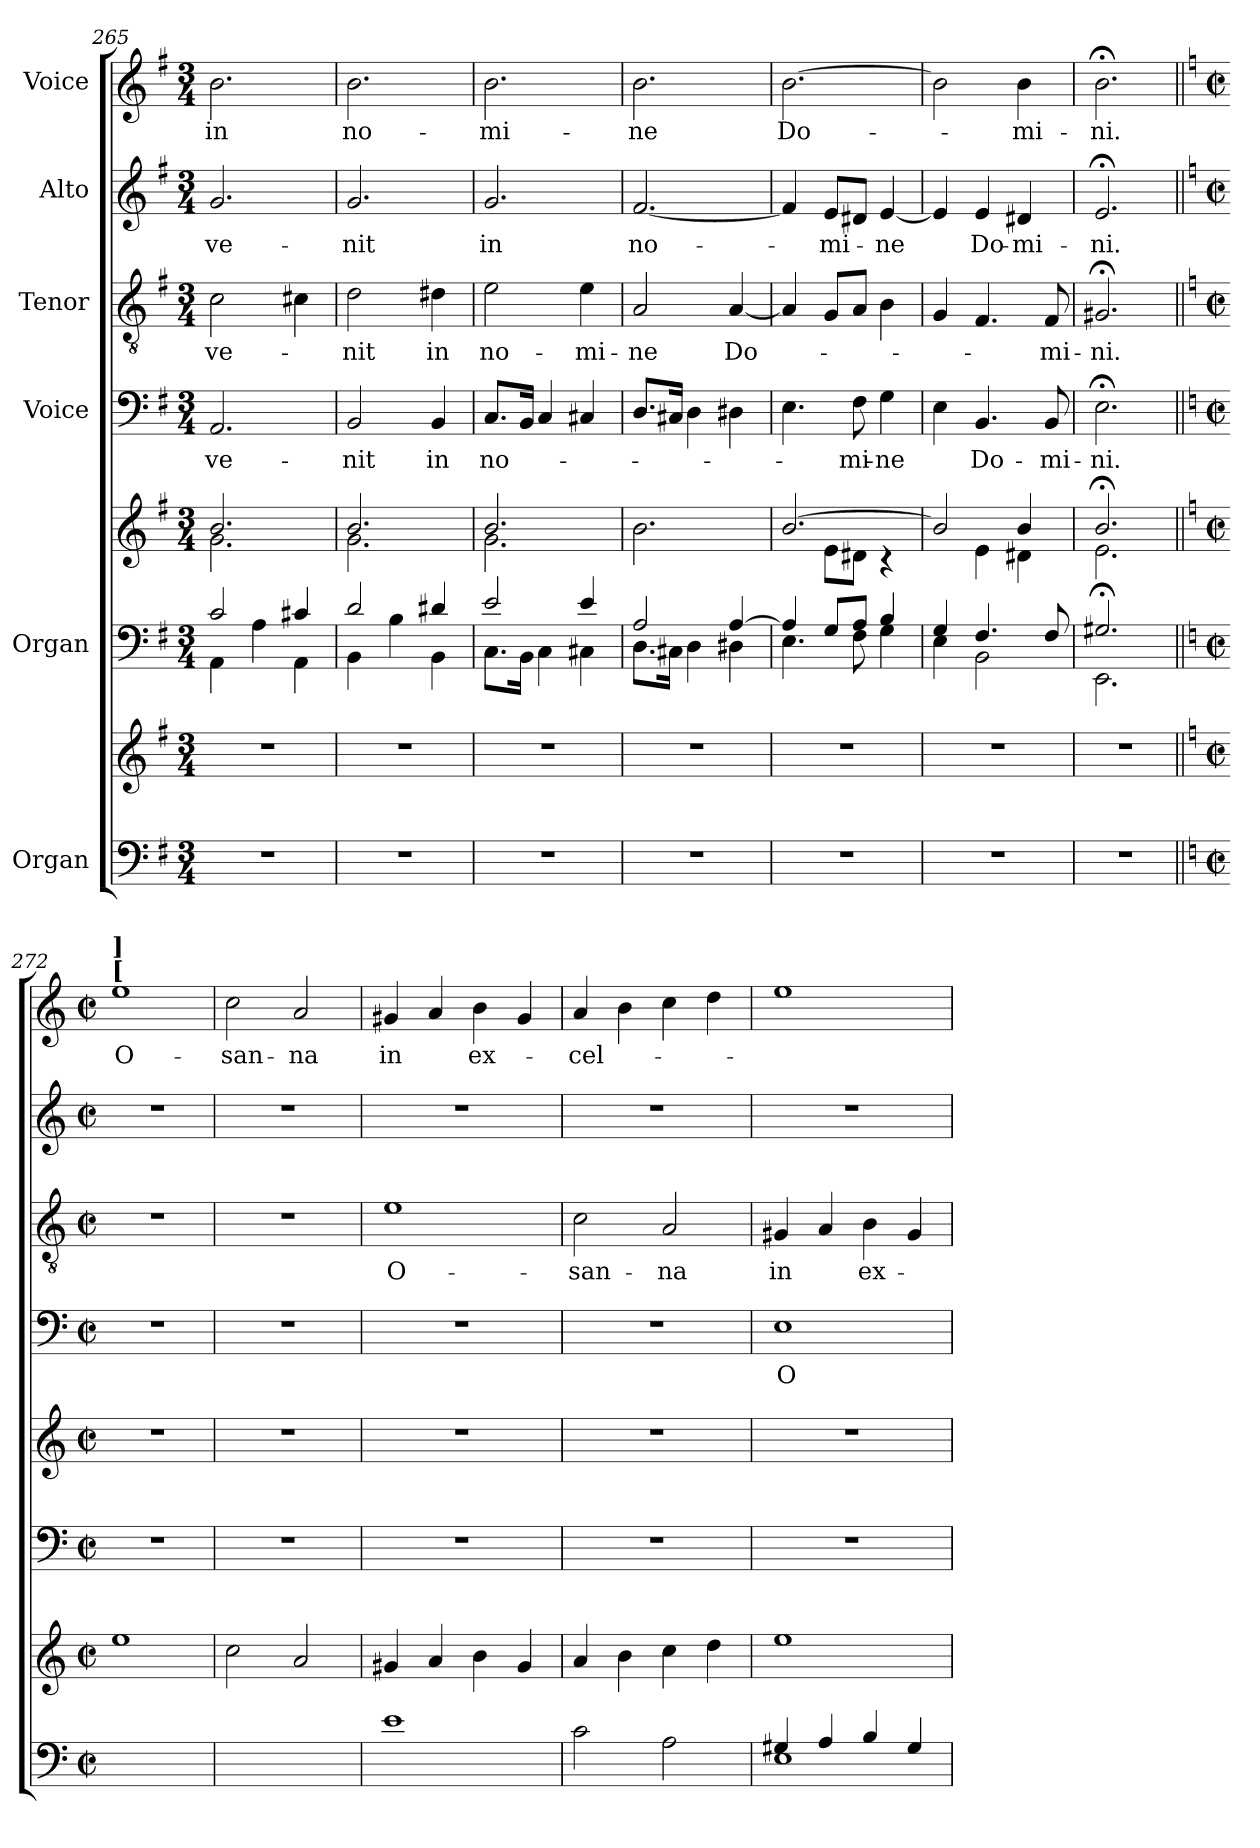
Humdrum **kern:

**kern	**kern	**kern	**kern	**kern	**text	**kern	**text	**kern	**text	**kern	**text
*part6	*part6	*part5	*part5	*part4	*part4	*part3	*part3	*part2	*part2	*part1	*part1
*staff8	*staff7	*staff6	*staff5	*staff4	*staff4	*staff3	*staff3	*staff2	*staff2	*staff1	*staff1
*I"Organ	*	*I"Organ	*	*I"Voice	*	*I"Tenor	*	*I"Alto	*	*I"Voice	*
*clefF4	*clefG2	*clefF4	*clefG2	*clefF4	*	*clefGv2	*	*clefG2	*	*clefG2	*
*k[f#]	*k[f#]	*k[f#]	*k[f#]	*k[f#]	*	*k[f#]	*	*k[f#]	*	*k[f#]	*
*M3/4	*M3/4	*M3/4	*M3/4	*M3/4	*	*M3/4	*	*M3/4	*	*M3/4	*
=265	=265	=265	=265	=265	=265	=265	=265	=265	=265	=265	=265
*	*	*^	*^	*	*	*	*	*	*	*	*
!	!	!	!	!	!	!	!LO:LY:b	!	!LO:LY:b	!	!LO:LY:b	!	!LO:LY:b
2.r	2.r	2c/	4AA\	2.b/	2.g\	2.AA/	ve-	2c\	ve-	2.g/	ve-	2.b\	in
.	.	.	4A\	.	.	.	.	.	.	.	.	.	.
.	.	4c#X/	4AA\	.	.	.	.	4c#X\	.	.	.	.	.
!!LO:PB:g=z
=266	=266	=266	=266	=266	=266	=266	=266	=266	=266	=266	=266	=266	=266
!	!	!	!	!	!	!	!LO:LY:b	!	!LO:LY:b	!	!LO:LY:b	!	!LO:LY:b
2.r	2.r	2d/	4BB\	2.b/	2.g\	2BB/	-nit	2d\	-nit	2.g/	-nit	2.b\	no-
.	.	.	4B\	.	.	.	.	.	.	.	.	.	.
!	!	!	!	!	!	!	!LO:LY:b	!	!LO:LY:b	!	!	!	!
.	.	4d#X/	4BB\	.	.	4BB/	in	4d#X\	in	.	.	.	.
=267	=267	=267	=267	=267	=267	=267	=267	=267	=267	=267	=267	=267	=267
!	!	!	!	!	!	!	!LO:LY:b	!	!LO:LY:b	!	!LO:LY:b	!	!LO:LY:b
2.r	2.r	2e/	8.C\L	2.b/	2.g\	8.C/L	no-	2e\	no-	2.g/	in	2.b\	-mi-
.	.	.	16BB\Jk	.	.	16BB/Jk	.	.	.	.	.	.	.
.	.	.	4C\	.	.	4C/	.	.	.	.	.	.	.
!	!	!	!	!	!	!	!	!	!LO:LY:b	!	!	!	!
.	.	4e/	4C#X\	.	.	4C#X/	.	4e\	-mi-	.	.	.	.
*	*	*	*	*v	*v	*	*	*	*	*	*	*	*
=268	=268	=268	=268	=268	=268	=268	=268	=268	=268	=268	=268	=268
!	!	!	!	!	!	!	!	!LO:LY:b	!	!LO:LY:b	!	!LO:LY:b
2.r	2.r	2A/	8.D\L	2.b\	8.D/L	.	2A/	-ne	[2.f#/	no-	2.b\	-ne
.	.	.	16C#X\Jk	.	16C#X/Jk	.	.	.	.	.	.	.
.	.	.	4D\	.	4D\	.	.	.	.	.	.	.
!	!	!	!	!	!	!	!	!LO:LY:b	!	!	!	!
.	.	[4A/	4D#X\	.	4D#X\	.	[4A/	Do-	.	.	.	.
=269	=269	=269	=269	=269	=269	=269	=269	=269	=269	=269	=269	=269
*	*	*	*	*^	*	*	*	*	*	*	*	*
!	!	!	!	!	!	!	!	!	!	!	!	!	!LO:LY:b
2.r	2.r	4A/]	4.E\	[2.b/	4ryy	4.E\	.	4A/]	.	4f#/]	.	[2.b\	Do-
!	!	!	!	!	!	!	!	!	!	!	!LO:LY:b	!	!
.	.	8G/L	.	.	8e\L	.	.	8G/L	.	8e/L	-mi-	.	.
!	!	!	!	!	!	!	!LO:LY:b	!	!	!	!	!	!
.	.	8A/J	8F#\	.	8d#X\J	8F#\	-mi-	8A/J	.	8d#X/J	.	.	.
!	!	!	!	!	!	!	!LO:LY:b	!	!	!	!LO:LY:b	!	!
.	.	4B/	4G\	.	4r	4G\	-ne	4B\	.	[4e/	-ne	.	.
=270	=270	=270	=270	=270	=270	=270	=270	=270	=270	=270	=270	=270	=270
2.r	2.r	4G/	4E\	2b/]	4ryy	4E\	.	4G/	.	4e/]	.	2b\]	.
!	!	!	!	!	!	!	!LO:LY:b	!	!	!	!LO:LY:b	!	!
.	.	4.F#/	2BB\	.	4e\	4.BB/	Do-	4.F#/	.	4e/	Do-	.	.
!	!	!	!	!	!	!	!	!	!	!	!LO:LY:b	!	!LO:LY:b
.	.	.	.	4b/	4d#X\	.	.	.	.	4d#X/	-mi-	4b\	-mi-
!	!	!	!	!	!	!	!LO:LY:b	!	!LO:LY:b	!	!	!	!
.	.	8F#/	.	.	.	8BB/	-mi-	8F#/	-mi-	.	.	.	.
=271	=271	=271	=271	=271	=271	=271	=271	=271	=271	=271	=271	=271	=271
!	!	!	!	!	!	!	!LO:LY:b	!	!LO:LY:b	!	!LO:LY:b	!	!LO:LY:b
2.r	2.r	2.G#X;</	2.EE\	2.b;</	2.e\	2.E;<\	-ni.	2.G#X;</	-ni.	2.e;</	-ni.	2.b;<\	-ni.
*	*	*v	*v	*	*	*	*	*	*	*	*	*	*
*	*	*	*v	*v	*	*	*	*	*	*	*	*
!!LO:LB:g=z
=272||	=272||	=272||	=272||	=272||	=272||	=272||	=272||	=272||	=272||	=272||	=272||
*k[]	*k[]	*k[]	*k[]	*k[]	*	*k[]	*	*k[]	*	*k[]	*
*M2/2	*M2/2	*M2/2	*M2/2	*M2/2	*	*M2/2	*	*M2/2	*	*M2/2	*
*met(c|)	*met(c|)	*met(c|)	*met(c|)	*met(c|)	*	*met(c|)	*	*met(c|)	*	*met(c|)	*
*	*	*	*	*	*	*	*	*	*	*MM200	*
*	*	*^	*^	*	*	*	*	*	*	*	*
!	!	!	!	!	!	!	!	!	!	!	!	!LO:TX:a:B:t=[	!
!	!	!	!	!	!	!	!	!	!	!	!	!LO:TX:a:B:t=]	!
!	!	!	!	!	!	!	!	!	!	!	!	!	!LO:LY:b
*	*	*v	*v	*	*	*	*	*	*	*	*	*	*
*	*	*	*v	*v	*	*	*	*	*	*	*	*
1ryy	1ee	1r	1r	1r	.	1r	.	1r	.	1ee	O-
=273	=273	=273	=273	=273	=273	=273	=273	=273	=273	=273	=273
!	!	!	!	!	!	!	!	!	!	!	!LO:LY:b
1ryy	2cc\	1r	1r	1r	.	1r	.	1r	.	2cc\	-san-
!	!	!	!	!	!	!	!	!	!	!	!LO:LY:b
.	2a/	.	.	.	.	.	.	.	.	2a/	-na
=274	=274	=274	=274	=274	=274	=274	=274	=274	=274	=274	=274
!	!	!	!	!	!	!	!LO:LY:b	!	!	!	!LO:LY:b
1e	4g#X/	1r	1r	1r	.	1e	O-	1r	.	4g#X/	in
.	4a/	.	.	.	.	.	.	.	.	4a/	.
!	!	!	!	!	!	!	!	!	!	!	!LO:LY:b
.	4b\	.	.	.	.	.	.	.	.	4b\	ex-
.	4g#/	.	.	.	.	.	.	.	.	4g#/	.
=275	=275	=275	=275	=275	=275	=275	=275	=275	=275	=275	=275
!	!	!	!	!	!	!	!LO:LY:b	!	!	!	!LO:LY:b
2c\	4a/	1r	1r	1r	.	2c\	-san-	1r	.	4a/	-cel-
.	4b\	.	.	.	.	.	.	.	.	4b\	.
!	!	!	!	!	!	!	!LO:LY:b	!	!	!	!
2A\	4cc\	.	.	.	.	2A/	-na	.	.	4cc\	.
.	4dd\	.	.	.	.	.	.	.	.	4dd\	.
=276	=276	=276	=276	=276	=276	=276	=276	=276	=276	=276	=276
*^	*	*	*	*	*	*	*	*	*	*	*
!	!	!	!	!	!	!LO:LY:b	!	!LO:LY:b	!	!	!	!
4G#X/	1E	1ee	1r	1r	1E	O-	4G#X/	in	1r	.	1ee	.
4A/	.	.	.	.	.	.	4A/	.	.	.	.	.
!	!	!	!	!	!	!	!	!LO:LY:b	!	!	!	!
4B/	.	.	.	.	.	.	4B\	ex-	.	.	.	.
4G#/	.	.	.	.	.	.	4G#/	.	.	.	.	.
*v	*v	*	*	*	*	*	*	*	*	*	*	*
=	=	=	=	=	=	=	=	=	=	=	=
*-	*-	*-	*-	*-	*-	*-	*-	*-	*-	*-	*-
